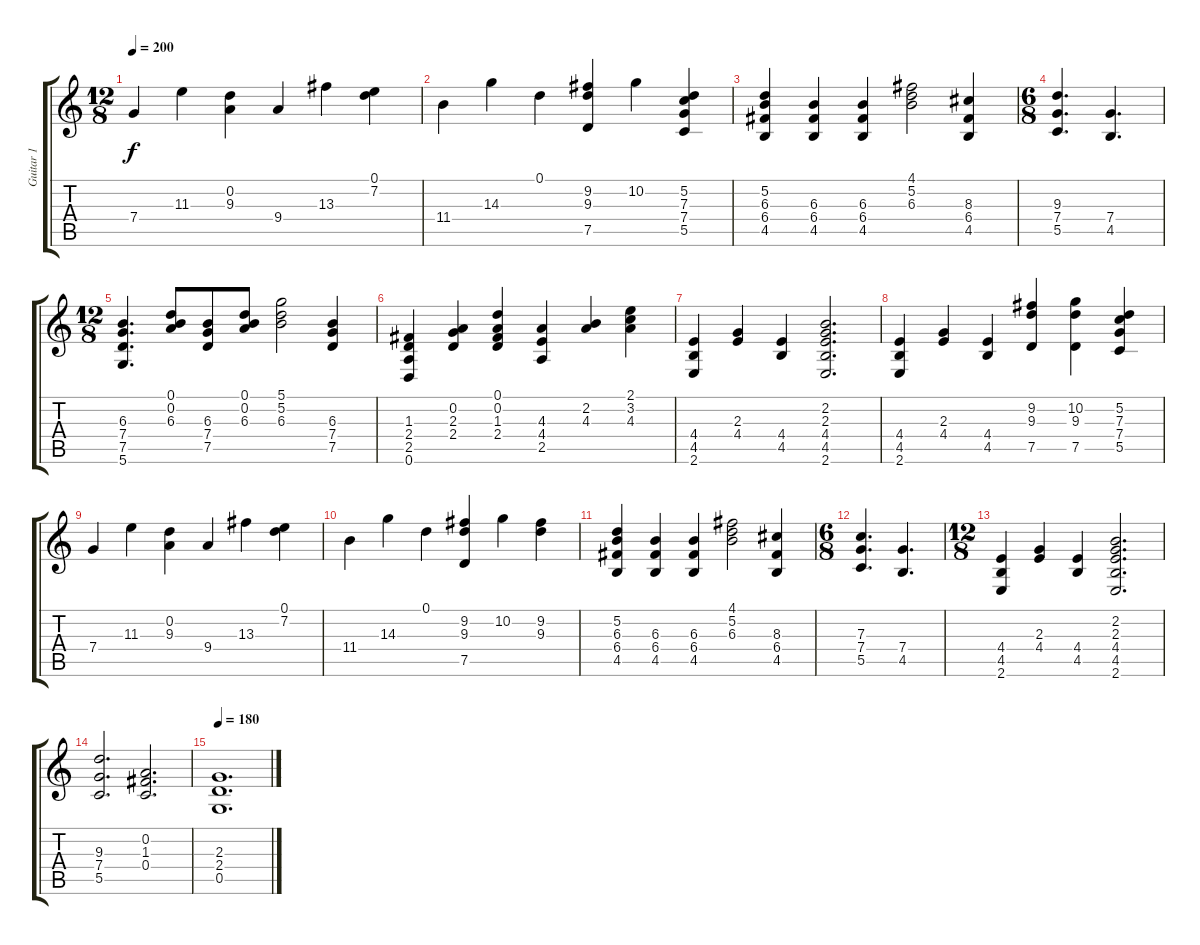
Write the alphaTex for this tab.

\track ("Guitar 1" "Guitar 1") {instrument distortionguitar}
\staff {score tabs}
\tuning (D4 A3 F3 C3 G2 D2) {hide}
\ts (12 8)
\tempo 200
\clef g2
\ks c
7.4.4{dy f} 11.3.4 (0.2 9.3).4 9.4.4 13.3.4 (0.1 7.2).4 |
11.4.4 14.3.4 0.1.4 (9.2 9.3 7.5).4 10.2.4 (5.2 7.3 7.4 5.5).4 |
(5.2 6.3 6.4 4.5).4 (6.3 6.4 4.5).4 (6.3 6.4 4.5).4 (4.1 5.2 6.3).2 (8.3 6.4 4.5).4 |
\ts (6 8)
(9.3 7.4 5.5).4{d} (7.4 4.5).4{d} |
\ts (12 8)
(6.3 7.4 7.5 5.6).4{d} (0.1 0.2 6.3).8 (6.3 7.4 7.5).8 (0.1 0.2 6.3).8 (5.1 5.2 6.3).2 (6.3 7.4 7.5).4 |
(1.3 2.4 2.5 0.6).4 (0.2 2.3 2.4).4 (0.1 0.2 1.3 2.4).4 (4.3 4.4 2.5).4 (2.2 4.3).4 (2.1 3.2 4.3).4 |
(4.4 4.5 2.6).4 (2.3 4.4).4 (4.4 4.5).4 (2.2 2.3 4.4 4.5 2.6).2{d} |
(4.4 4.5 2.6).4 (2.3 4.4).4 (4.4 4.5).4 (9.2 9.3 7.5).4 (10.2 9.3 7.5).4 (5.2 7.3 7.4 5.5).4 |
7.4.4 11.3.4 (0.2 9.3).4 9.4.4 13.3.4 (0.1 7.2).4 |
11.4.4 14.3.4 0.1.4 (9.2 9.3 7.5).4 10.2.4 (9.2 9.3).4 |
(5.2 6.3 6.4 4.5).4 (6.3 6.4 4.5).4 (6.3 6.4 4.5).4 (4.1 5.2 6.3).2 (8.3 6.4 4.5).4 |
\ts (6 8)
(7.3 7.4 5.5).4{d} (7.4 4.5).4{d} |
\ts (12 8)
(4.4 4.5 2.6).4 (2.3 4.4).4 (4.4 4.5).4 (2.2 2.3 4.4 4.5 2.6).2{d} |
(9.3 7.4 5.5).2{d} (0.2 1.3 0.4).2{d} |
\tempo 180
(2.3 2.4 0.5).1{d}
